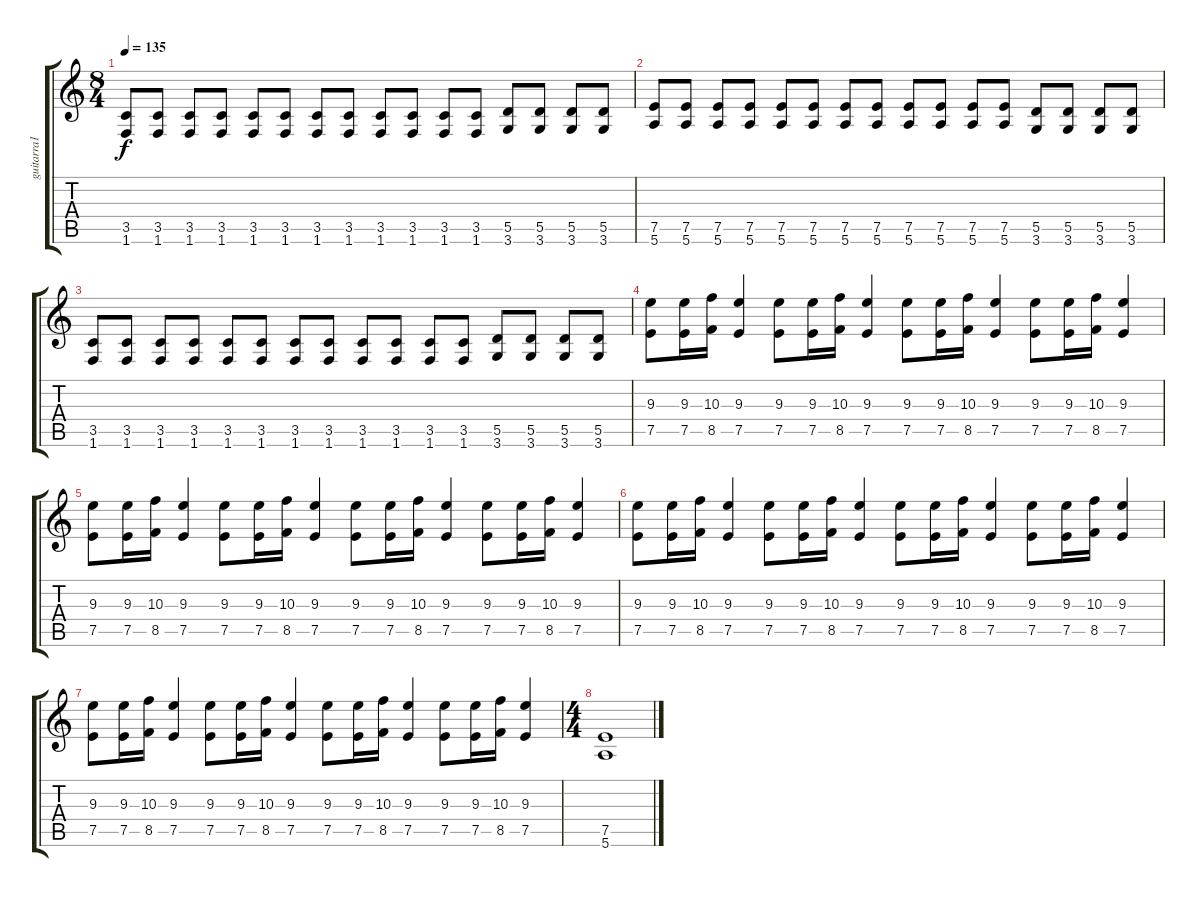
\track ("guitarra1" "guitarra1") {instrument distortionguitar}
\staff {score tabs}
\tuning (E4 B3 G3 D3 A2 E2) {hide}
\ts (8 4)
\tempo 135
\clef g2
\ks c
(3.5 1.6).8{dy f} (3.5 1.6).8 (3.5 1.6).8 (3.5 1.6).8 (3.5 1.6).8 (3.5 1.6).8 (3.5 1.6).8 (3.5 1.6).8 (3.5 1.6).8 (3.5 1.6).8 (3.5 1.6).8 (3.5 1.6).8 (5.5 3.6).8 (5.5 3.6).8 (5.5 3.6).8 (5.5 3.6).8 |
(7.5 5.6).8 (7.5 5.6).8 (7.5 5.6).8 (7.5 5.6).8 (7.5 5.6).8 (7.5 5.6).8 (7.5 5.6).8 (7.5 5.6).8 (7.5 5.6).8 (7.5 5.6).8 (7.5 5.6).8 (7.5 5.6).8 (5.5 3.6).8 (5.5 3.6).8 (5.5 3.6).8 (5.5 3.6).8 |
(3.5 1.6).8 (3.5 1.6).8 (3.5 1.6).8 (3.5 1.6).8 (3.5 1.6).8 (3.5 1.6).8 (3.5 1.6).8 (3.5 1.6).8 (3.5 1.6).8 (3.5 1.6).8 (3.5 1.6).8 (3.5 1.6).8 (5.5 3.6).8 (5.5 3.6).8 (5.5 3.6).8 (5.5 3.6).8 |
(9.3 7.5).8 (9.3 7.5).16 (10.3 8.5).16 (9.3 7.5).4 (9.3 7.5).8 (9.3 7.5).16 (10.3 8.5).16 (9.3 7.5).4 (9.3 7.5).8 (9.3 7.5).16 (10.3 8.5).16 (9.3 7.5).4 (9.3 7.5).8 (9.3 7.5).16 (10.3 8.5).16 (9.3 7.5).4 |
(9.3 7.5).8 (9.3 7.5).16 (10.3 8.5).16 (9.3 7.5).4 (9.3 7.5).8 (9.3 7.5).16 (10.3 8.5).16 (9.3 7.5).4 (9.3 7.5).8 (9.3 7.5).16 (10.3 8.5).16 (9.3 7.5).4 (9.3 7.5).8 (9.3 7.5).16 (10.3 8.5).16 (9.3 7.5).4 |
(9.3 7.5).8 (9.3 7.5).16 (10.3 8.5).16 (9.3 7.5).4 (9.3 7.5).8 (9.3 7.5).16 (10.3 8.5).16 (9.3 7.5).4 (9.3 7.5).8 (9.3 7.5).16 (10.3 8.5).16 (9.3 7.5).4 (9.3 7.5).8 (9.3 7.5).16 (10.3 8.5).16 (9.3 7.5).4 |
(9.3 7.5).8 (9.3 7.5).16 (10.3 8.5).16 (9.3 7.5).4 (9.3 7.5).8 (9.3 7.5).16 (10.3 8.5).16 (9.3 7.5).4 (9.3 7.5).8 (9.3 7.5).16 (10.3 8.5).16 (9.3 7.5).4 (9.3 7.5).8 (9.3 7.5).16 (10.3 8.5).16 (9.3 7.5).4 |
\ts (4 4)
(7.5 5.6).1
